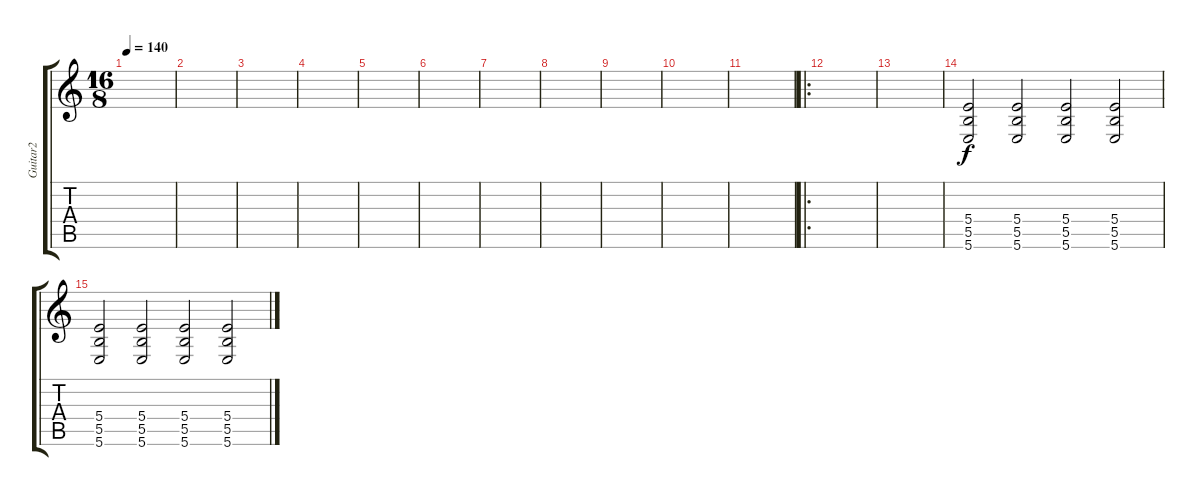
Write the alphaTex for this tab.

\track ("Guitar2" "Guitar2") {instrument overdrivenguitar}
\staff {score tabs}
\tuning (B3 Ab3 E3 B2 Gb2 B1) {hide}
\ts (16 8)
\tempo 140
\clef g2
\ks c
|
|
|
|
|
|
|
|
|
|
|
\ro
|
|
(5.4 5.5 5.6).2 (5.4 5.5 5.6).2 (5.4 5.5 5.6).2 (5.4 5.5 5.6).2 |
(5.4 5.5 5.6).2 (5.4 5.5 5.6).2 (5.4 5.5 5.6).2 (5.4 5.5 5.6).2
